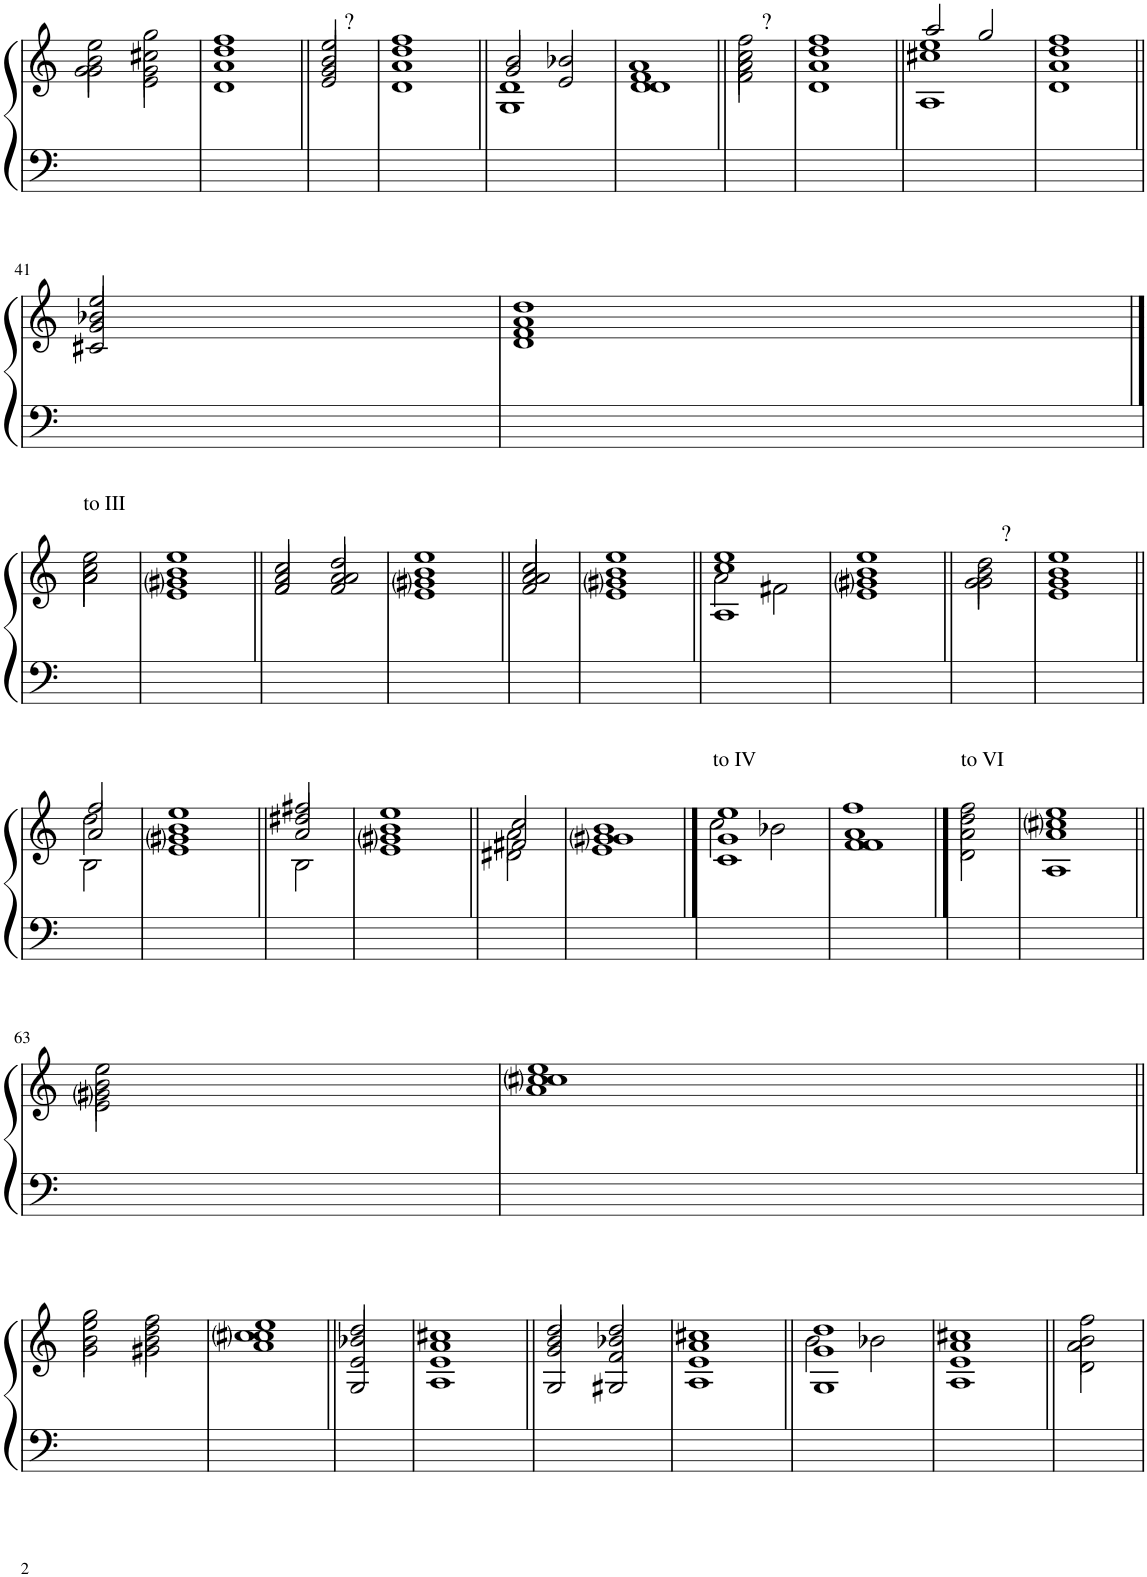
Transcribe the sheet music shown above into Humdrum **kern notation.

**kern	**kern	**text
*part1	*part1	*part1
*staff2	*staff1	*staff1
*I"Piano	*	*
*I'Pno.	*	*
!!LO:PB:g=z
*clefF4	*clefG2	*
*k[]	*k[]	*
*M2/2	*M2/2	*
=31	=31	=31
*	*^	*
*	*	*^	*
*	*	*	*^	*
1ryy	2ee\	2b\	2g\	2g\	.
.	2gg\	2cc#X\	2g\	2e\	.
=32	=32	=32	=32	=32	=32
1ryy	1ff	1dd	1a	1d	.
=33||	=33||	=33||	=33||	=33||	=33||
*M1/2	*M1/2	*	*	*	*
!	!	!	!	!	!LO:LY:a
2ryy	2ee/	2b/	2g/	2e/	?
=34	=34	=34	=34	=34	=34
*M2/2	*M2/2	*	*	*	*
1ryy	1ff	1dd	1a	1d	.
=35||	=35||	=35||	=35||	=35||	=35||
1ryy	2b/	2g/	1d	1G	.
.	2b-X/	2e/	.	.	.
=36	=36	=36	=36	=36	=36
1ryy	1a	1f	1d	1d	.
=37||	=37||	=37||	=37||	=37||	=37||
*M1/2	*M1/2	*	*	*	*
!	!	!	!	!	!LO:LY:a
2ryy	2ff\	2cc\	2a\	2f\	?
=38	=38	=38	=38	=38	=38
*M2/2	*M2/2	*	*	*	*
1ryy	1ff	1dd	1a	1d	.
=39||	=39||	=39||	=39||	=39||	=39||
1ryy	2aa/	1ee	1cc#X	1A	.
.	2gg/	.	.	.	.
=40	=40	=40	=40	=40	=40
1ryy	1ff	1dd	1a	1d	.
!!LO:LB:g=z	!!	!!	!!
=41||	=41||	=41||	=41||	=41||	=41||
*M1/2	*M1/2	*	*	*	*
2ryy	2ee/	2b-X/	2g/	2c#X/	.
=42	=42	=42	=42	=42	=42
*M2/2	*M2/2	*	*	*	*
1ryy	1dd	1a	1f	1d	.
!!LO:LB:g=z	!!	!!	!!
==43	==43	==43	==43	==43	==43
*M1/2	*M1/2	*	*	*	*
!	!LO:TX:a:t=to III	!	!	!	!
2ryy	2ee\	2cc\	2a\	2a\	.
=44	=44	=44	=44	=44	=44
*M2/2	*M2/2	*	*	*	*
1ryy	1ee	1b	1g#i	1e	.
=45||	=45||	=45||	=45||	=45||	=45||
1ryy	2cc/	2a/	2f/	2f/	.
.	2dd/	2a/	2a/	2f/	.
=46	=46	=46	=46	=46	=46
1ryy	1ee	1b	1g#i	1e	.
=47||	=47||	=47||	=47||	=47||	=47||
*M1/2	*M1/2	*	*	*	*
2ryy	2cc/	2a/	2a/	2f/	.
=48	=48	=48	=48	=48	=48
*M2/2	*M2/2	*	*	*	*
1ryy	1ee	1b	1g#i	1e	.
=49||	=49||	=49||	=49||	=49||	=49||
1ryy	1ee	1cc	2a\	1A	.
.	.	.	2f#X\	.	.
=50	=50	=50	=50	=50	=50
1ryy	1ee	1b	1g#i	1e	.
=51||	=51||	=51||	=51||	=51||	=51||
*M1/2	*M1/2	*	*	*	*
!	!	!	!	!	!LO:LY:a
2ryy	2dd\	2b\	2g\	2g\	?
=52	=52	=52	=52	=52	=52
*M2/2	*M2/2	*	*	*	*
1ryy	1ee	1b	1g	1e	.
!!LO:LB:g=z	!!	!!	!!
=53||	=53||	=53||	=53||	=53||	=53||
*M1/2	*M1/2	*	*	*	*
2ryy	2ff/	2dd\	2a/	2B\	.
=54	=54	=54	=54	=54	=54
*M2/2	*M2/2	*	*	*	*
1ryy	1ee	1b	1g#i	1e	.
=55||	=55||	=55||	=55||	=55||	=55||
*M1/2	*M1/2	*	*	*	*
2ryy	2ff#X/	2dd#X/	2a/	2B\	.
=56	=56	=56	=56	=56	=56
*M2/2	*M2/2	*	*	*	*
1ryy	1ee	1b	1g#i	1e	.
=57||	=57||	=57||	=57||	=57||	=57||
*M1/2	*M1/2	*	*	*	*
2ryy	2cc/	2a\	2f#X/	2d#X\	.
=58	=58	=58	=58	=58	=58
*M2/2	*M2/2	*	*	*	*
1ryy	1b	1g#i	1g#	1e	.
==59	==59	==59	==59	==59	==59
!	!LO:TX:a:t=to IV	!	!	!	!
1ryy	1ee	2cc\	1g	1c	.
.	.	2b-X\	.	.	.
=60	=60	=60	=60	=60	=60
1ryy	1ff	1a	1f	1f	.
==61	==61	==61	==61	==61	==61
*M1/2	*M1/2	*	*	*	*
!	!LO:TX:a:t=to VI	!	!	!	!
2ryy	2ff\	2dd\	2a\	2d\	.
=62	=62	=62	=62	=62	=62
*M2/2	*M2/2	*	*	*	*
1ryy	1ee	1cc#i	1a	1A	.
!!LO:LB:g=z	!!	!!	!!
=63||	=63||	=63||	=63||	=63||	=63||
*M1/2	*M1/2	*	*	*	*
2ryy	2ee\	2b\	2g#i\	2e\	.
=64	=64	=64	=64	=64	=64
*M2/2	*M2/2	*	*	*	*
1ryy	1ee	1cc#i	1cc#	1a	.
!!LO:LB:g=z	!!	!!	!!
=65||	=65||	=65||	=65||	=65||	=65||
1ryy	2gg\	2ee\	2b\	2g\	.
.	2ff\	2dd\	2b\	2g#X\	.
=66	=66	=66	=66	=66	=66
1ryy	1ee	1cc#i	1cc#	1a	.
=67||	=67||	=67||	=67||	=67||	=67||
*M1/2	*M1/2	*	*	*	*
2ryy	2dd/	2b-X/	2e/	2G/	.
=68	=68	=68	=68	=68	=68
*M2/2	*M2/2	*	*	*	*
1ryy	1cc#X	1a	1e	1A	.
=69||	=69||	=69||	=69||	=69||	=69||
1ryy	2dd/	2b/	2g/	2G/	.
.	2dd/	2b-X/	2f/	2G#X/	.
=70	=70	=70	=70	=70	=70
1ryy	1cc#X	1a	1e	1A	.
=71||	=71||	=71||	=71||	=71||	=71||
1ryy	1dd	2b\	1g	1G	.
.	.	2b-X\	.	.	.
=72	=72	=72	=72	=72	=72
1ryy	1cc#X	1a	1e	1A	.
=73||	=73||	=73||	=73||	=73||	=73||
*M1/2	*M1/2	*	*	*	*
2ryy	2ff\	2b\	2a\	2d\	.
*	*v	*v	*v	*v	*
=	=	=
*-	*-	*-
